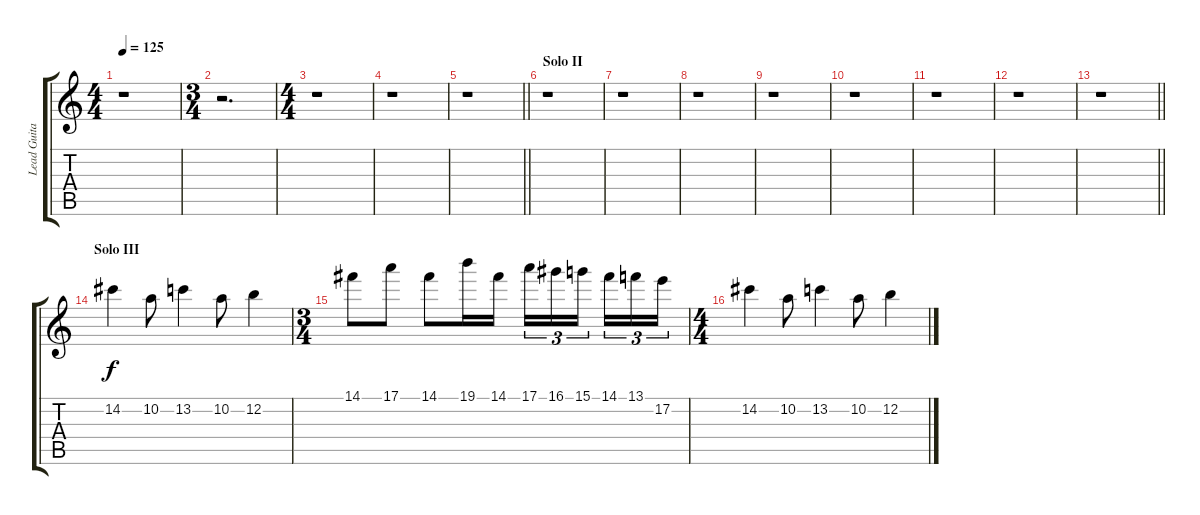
\track ("Lead Guitar II" "Lead Guita") {instrument overdrivenguitar}
\staff {score tabs}
\tuning (E4 B3 G3 D3 A2 E2) {hide}
\ts (4 4)
\tempo 125
\clef g2
\ks c
r.1{dy f} |
\ts (3 4)
r.2{d} |
\ts (4 4)
r.1 |
r.1 |
\barLineRight lightlight
r.1 |
\section ("" "Solo II")
r.1 |
r.1 |
r.1 |
r.1 |
r.1 |
r.1 |
r.1 |
\barLineRight lightlight
r.1 |
\section ("" "Solo III")
14.2.4 10.2.8 13.2.4 10.2.8 12.2.4 |
\ts (3 4)
14.1.8 17.1.8 14.1.8 19.1.16 14.1.16 17.1.16{tu (3 2)} 16.1.16{tu (3 2)} 15.1.16{tu (3 2) beam splitsecondary} 14.1.16{tu (3 2)} 13.1.16{tu (3 2)} 17.2.16{tu (3 2)} |
\ts (4 4)
14.2.4 10.2.8 13.2.4 10.2.8 12.2.4
